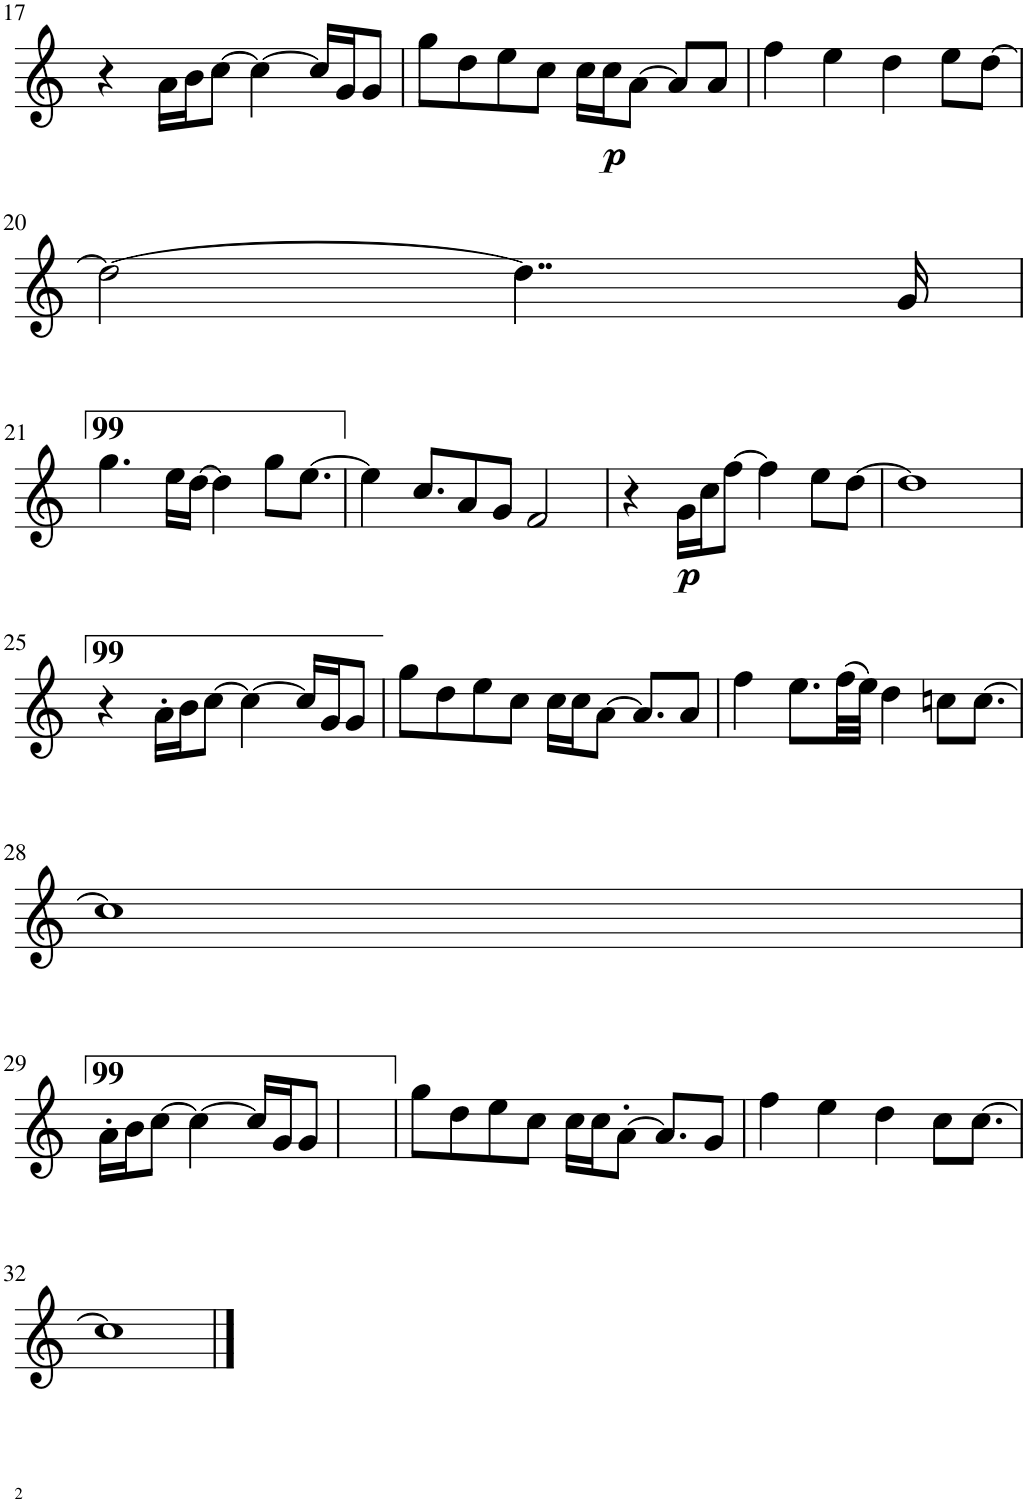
**kern	**dynam
*part1	*part1
*staff1	*staff1
*I"Voice	*
*I'V	*
!!LO:PB:g=z
*clefG2	*
*k[]	*
*M4/4	*
*met(c)	*
=17	=17
4r	.
16a\LL	.
16b\J	.
[>8cc\J	.
4cc\_	.
16cc/LL]	.
16g/J	.
8g/J	.
=18	=18
8gg\L	.
8dd\	.
8ee\	.
8cc\J	.
16cc\LL	.
!	!LO:DY:b
16cc\J	p
[>8a\J	.
8a/L]	.
8a/J	.
=19	=19
4ff\	.
4ee\	.
4dd\	.
8ee\L	.
[>8dd\J	.
!!LO:LB:g=z
=20	=20
2dd\_	.
4..dd\]	.
16g/	.
!!LO:LB:g=z
=21	=21
4.gg\	.
16ee\LL	.
[>16dd\JJ	.
4dd\]	.
8gg\L	.
[>8ee\J	.
=22	=22
4ee\]	.
16ee\J_	.
8.cc/L	.
8a/	.
8g/J	.
[16%5f/	.
=23	=23
4r	.
!	!LO:DY:b
8.f/]	p
16g\LL	.
16cc\J	.
[>8ff\J	.
4ff\]	.
8ee\L	.
[>8dd\J	.
=24	=24
1dd]	.
!!LO:LB:g=z
=25	=25
4r	.
16a'\LL	.
16b\J	.
[>8cc\J	.
4cc\_	.
16cc/LL]	.
16g/J	.
8g/J	.
=26	=26
8gg\L	.
8dd\	.
8ee\	.
8cc\J	.
16cc\LL	.
16cc\J	.
[>8a\J	.
8.a/L]	.
[16a/J	.
=27	=27
4ff\	.
16a/J]	.
8.ee\L	.
(>32ff\LL	.
32ee\JJJ)	.
4dd\	.
8ccn\L	.
[>8cc\J	.
!!LO:LB:g=z
=28	=28
1cc]	.
16cc\J_	.
!!LO:LB:g=z
=29	=29
16a'\LL	.
16b\J	.
[>8cc\J	.
4cc\_	.
16cc/LL]	.
16g/J	.
8g/J	.
4ryy	.
=30	=30
8gg\L	.
8dd\	.
8ee\	.
8cc\J	.
16cc\LL	.
16cc\J	.
[>8a'\J	.
8.a/L]	.
[16g/J	.
=31	=31
4ff\	.
16g/J]	.
4ee\	.
4dd\	.
8cc\L	.
[>8cc\J	.
!!LO:LB:g=z
=32	=32
1cc]	.
16cc\J_	.
==	==
*-	*-
